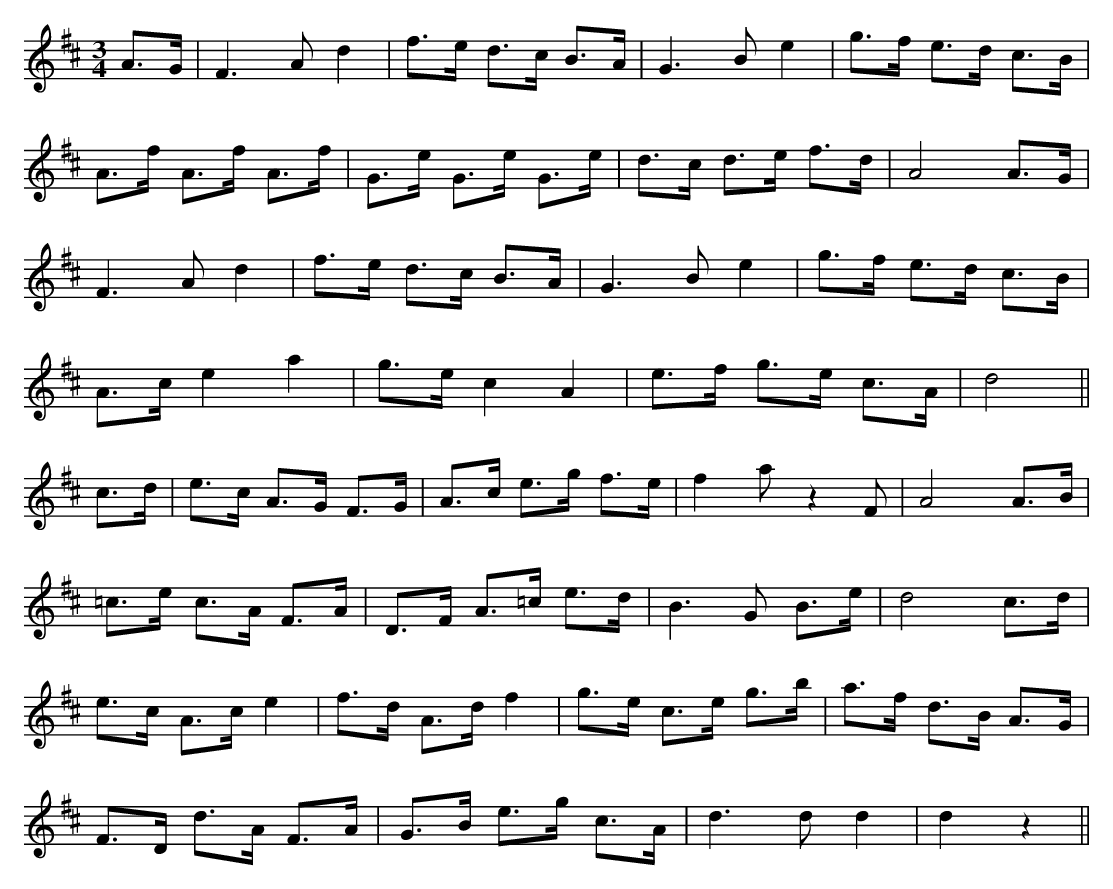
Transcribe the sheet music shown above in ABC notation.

X:1
M:3/4
K:D
A>G|F3 A d2|f>e d>c B>A|G3 B e2|g>f e>d c>B|
A>f A>f A>f|G>e G>e G>e|d>c d>e f>d|A4 A>G|
F3 A d2|f>e d>c B>A|G3 B e2|g>f e>d c>B|
A>c e2 a2|g>e c2 A2|e>f g>e c>A|d4||
c>d|e>c A>G F>G|A>c e>g f>e|f2 a z2 F|A4 A>B|
=c>e c>A F>A|D>F A>=c e>d|B3 G B>e|d4 c>d|
e>c A>c e2|f>d A>d f2|g>e c>e g>b|a>f d>B A>G|
F>D d>A F>A|G>B e>g c>A|d3 d d2|d2 z2||
